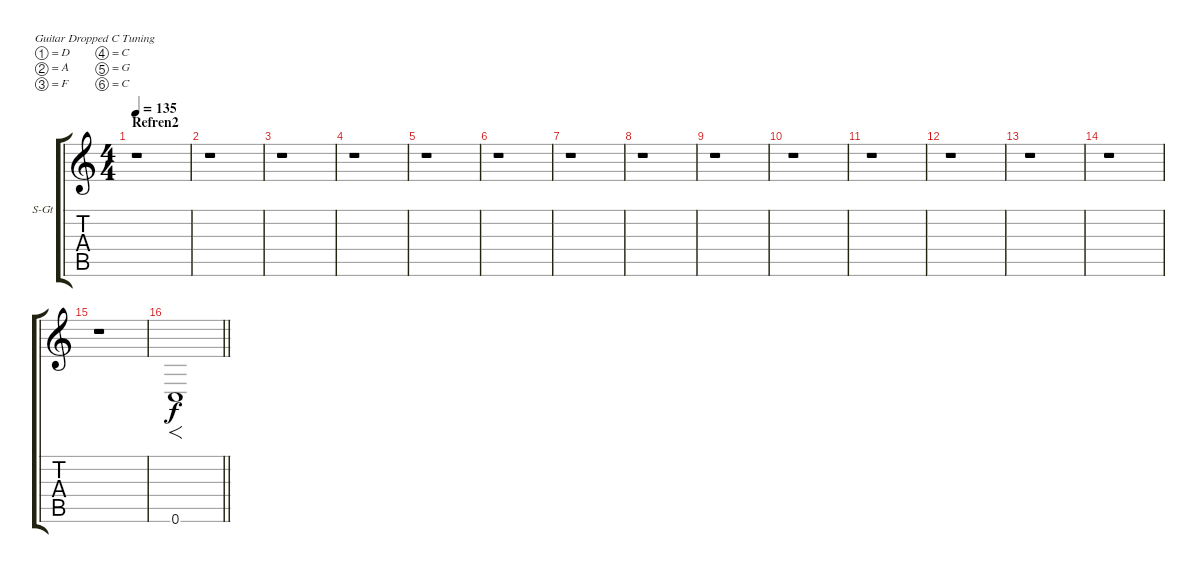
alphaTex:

\bracketExtendMode groupsimilarinstruments
\firstSystemTrackNameOrientation horizontal
\otherSystemsTrackNameOrientation horizontal
\track ("SFX" "S-Gt") {instrument sitar}
\staff {score tabs}
\tuning (D4 A3 F3 C3 G2 C2)
\displaytranspose 12
\ts (4 4)
\section ("" "Refren2")
\tempo 135
\clef g2
\ks c
r.1{dy f} |
r.1 |
r.1 |
r.1 |
r.1 |
r.1 |
r.1 |
r.1 |
r.1 |
r.1 |
r.1 |
r.1 |
r.1 |
r.1 |
r.1 |
\barLineRight lightlight
0.6.1{f}
